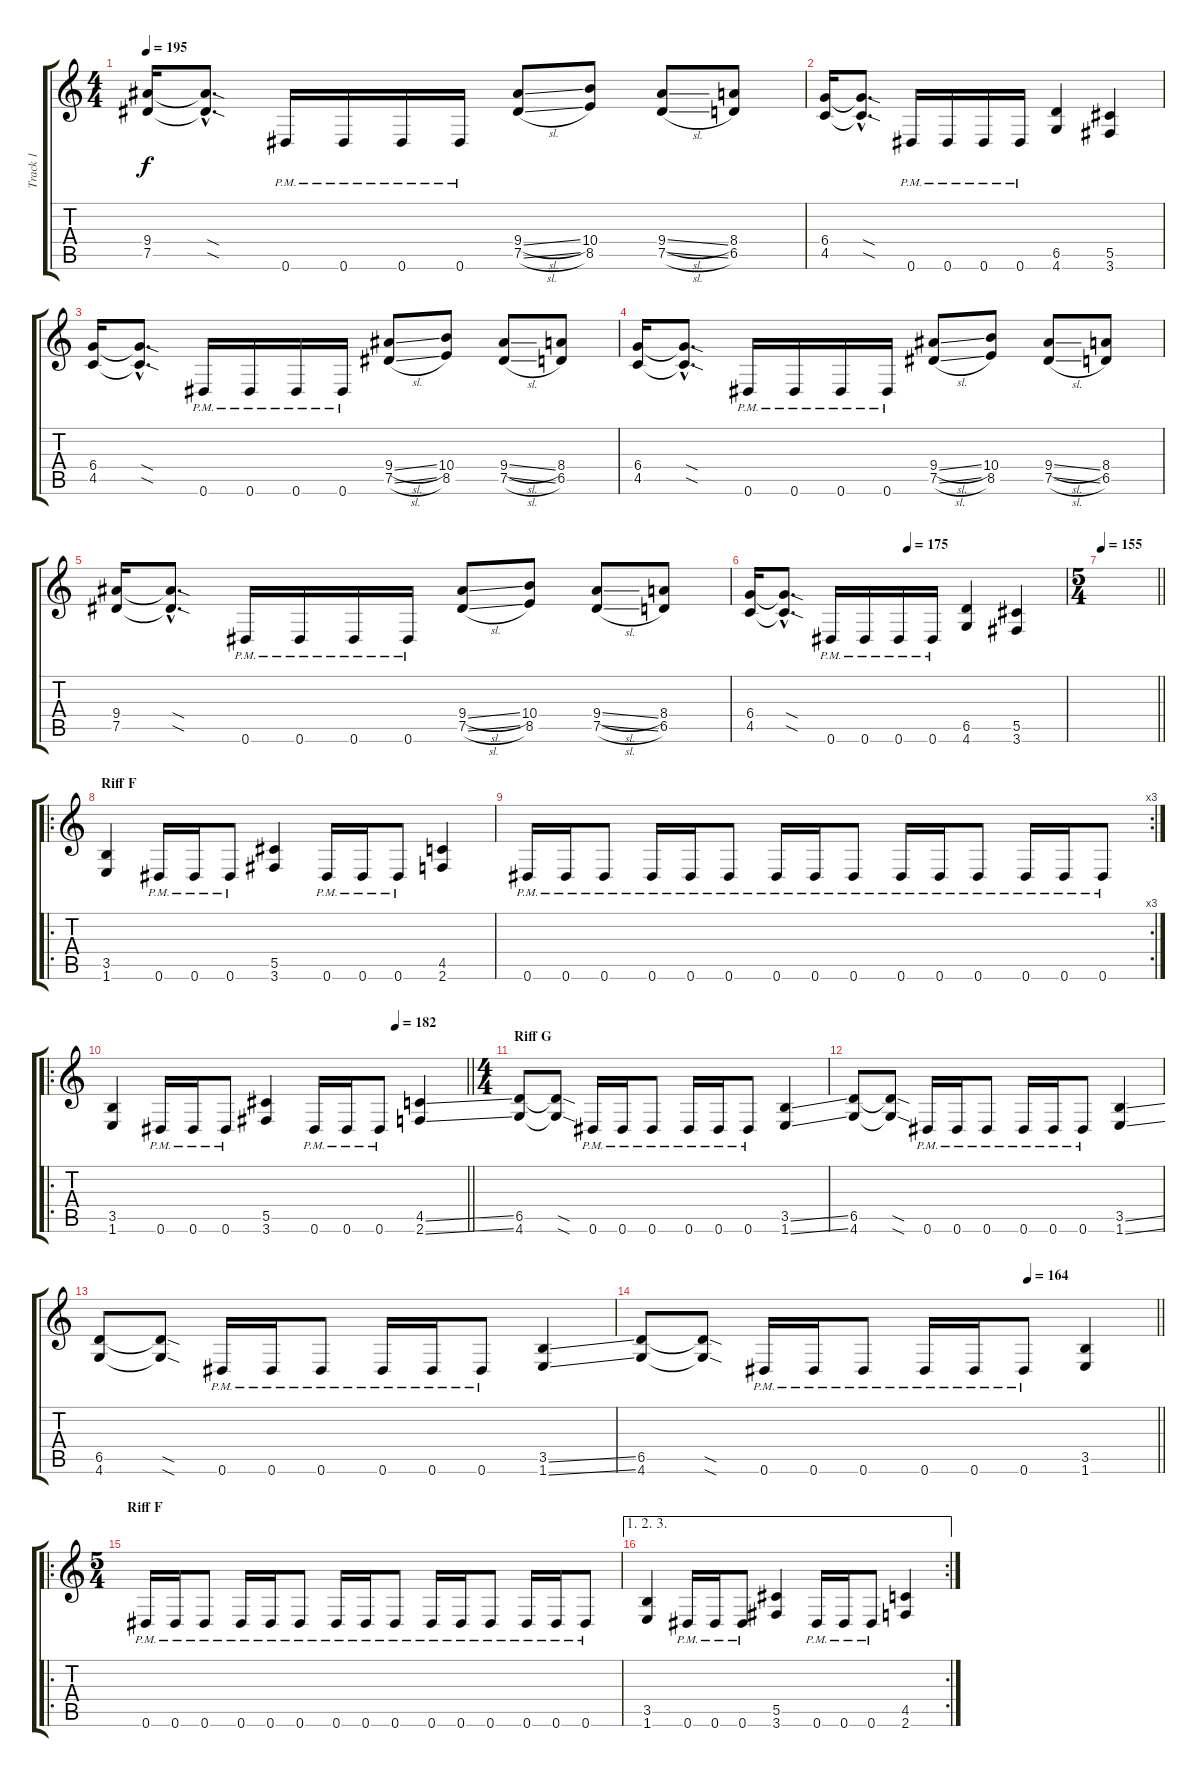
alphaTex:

\track ("Track 1" "Track 1") {instrument distortionguitar}
\staff {score tabs}
\tuning (Eb4 Bb3 Gb3 Db3 Ab2 Eb2) {hide}
\ts (4 4)
\tempo 195
\clef g2
\ks c
(9.4 7.5).16{dy f} (9.4{sod hac t} 7.5{sod hac t}).8{d} 0.6{pm}.16 0.6{pm}.16 0.6{pm}.16 0.6{pm}.16 (9.4{sl} 7.5{sl}).8 (10.4 8.5).8 (9.4{sl} 7.5{sl}).8 (8.4 6.5).8 |
(6.4 4.5).16 (6.4{sod hac t} 4.5{sod hac t}).8{d} 0.6{pm}.16 0.6{pm}.16 0.6{pm}.16 0.6{pm}.16 (6.5 4.6).4 (5.5 3.6).4 |
(6.4 4.5).16 (6.4{sod hac t} 4.5{sod hac t}).8{d} 0.6{pm}.16 0.6{pm}.16 0.6{pm}.16 0.6{pm}.16 (9.4{sl} 7.5{sl}).8 (10.4 8.5).8 (9.4{sl} 7.5{sl}).8 (8.4 6.5).8 |
(6.4 4.5).16 (6.4{sod hac t} 4.5{sod hac t}).8{d} 0.6{pm}.16 0.6{pm}.16 0.6{pm}.16 0.6{pm}.16 (9.4{sl} 7.5{sl}).8 (10.4 8.5).8 (9.4{sl} 7.5{sl}).8 (8.4 6.5).8 |
(9.4 7.5).16 (9.4{sod hac t} 7.5{sod hac t}).8{d} 0.6{pm}.16 0.6{pm}.16 0.6{pm}.16 0.6{pm}.16 (9.4{sl} 7.5{sl}).8 (10.4 8.5).8 (9.4{sl} 7.5{sl}).8 (8.4 6.5).8 |
\tempo (175 0.5)
(6.4 4.5).16 (6.4{sod hac t} 4.5{sod hac t}).8{d} 0.6{pm}.16 0.6{pm}.16 0.6{pm}.16 0.6{pm}.16 (6.5 4.6).4 (5.5 3.6).4 |
\ts (5 4)
\tempo 155
\barLineRight lightlight
|
\ro
\section ("" "Riff F")
(3.5 1.6).4 0.6{pm}.16 0.6{pm}.16 0.6{pm}.8 (5.5 3.6).4 0.6{pm}.16 0.6{pm}.16 0.6{pm}.8 (4.5 2.6).4 |
\rc 3
0.6{pm}.16 0.6{pm}.16 0.6{pm}.8 0.6{pm}.16 0.6{pm}.16 0.6{pm}.8 0.6{pm}.16 0.6{pm}.16 0.6{pm}.8 0.6{pm}.16 0.6{pm}.16 0.6{pm}.8 0.6{pm}.16 0.6{pm}.16 0.6{pm}.8 |
\ro
\tempo (182 0.8)
\barLineRight lightlight
(3.5 1.6).4 0.6{pm}.16 0.6{pm}.16 0.6{pm}.8 (5.5 3.6).4 0.6{pm}.16 0.6{pm}.16 0.6{pm}.8 (4.5{ss} 2.6{ss}).4 |
\ts (4 4)
\section ("" "Riff G")
(6.5 4.6).8 (6.5{sod t} 4.6{sod t}).8 0.6{pm}.16 0.6{pm}.16 0.6{pm}.8 0.6{pm}.16 0.6{pm}.16 0.6{pm}.8 (3.5{ss} 1.6{ss}).4 |
(6.5 4.6).8 (6.5{sod t} 4.6{sod t}).8 0.6{pm}.16 0.6{pm}.16 0.6{pm}.8 0.6{pm}.16 0.6{pm}.16 0.6{pm}.8 (3.5{ss} 1.6{ss}).4 |
(6.5 4.6).8 (6.5{sod t} 4.6{sod t}).8 0.6{pm}.16 0.6{pm}.16 0.6{pm}.8 0.6{pm}.16 0.6{pm}.16 0.6{pm}.8 (3.5{ss} 1.6{ss}).4 |
\tempo (164 0.75)
\barLineRight lightlight
(6.5 4.6).8 (6.5{sod t} 4.6{sod t}).8 0.6{pm}.16 0.6{pm}.16 0.6{pm}.8 0.6{pm}.16 0.6{pm}.16 0.6{pm}.8 (3.5 1.6).4 |
\ro
\ts (5 4)
\section ("" "Riff F")
0.6{pm}.16 0.6{pm}.16 0.6{pm}.8 0.6{pm}.16 0.6{pm}.16 0.6{pm}.8 0.6{pm}.16 0.6{pm}.16 0.6{pm}.8 0.6{pm}.16 0.6{pm}.16 0.6{pm}.8 0.6{pm}.16 0.6{pm}.16 0.6{pm}.8 |
\ae (1 2 3)
\rc 2
(3.5 1.6).4 0.6{pm}.16 0.6{pm}.16 0.6{pm}.8 (5.5 3.6).4 0.6{pm}.16 0.6{pm}.16 0.6{pm}.8 (4.5 2.6).4
